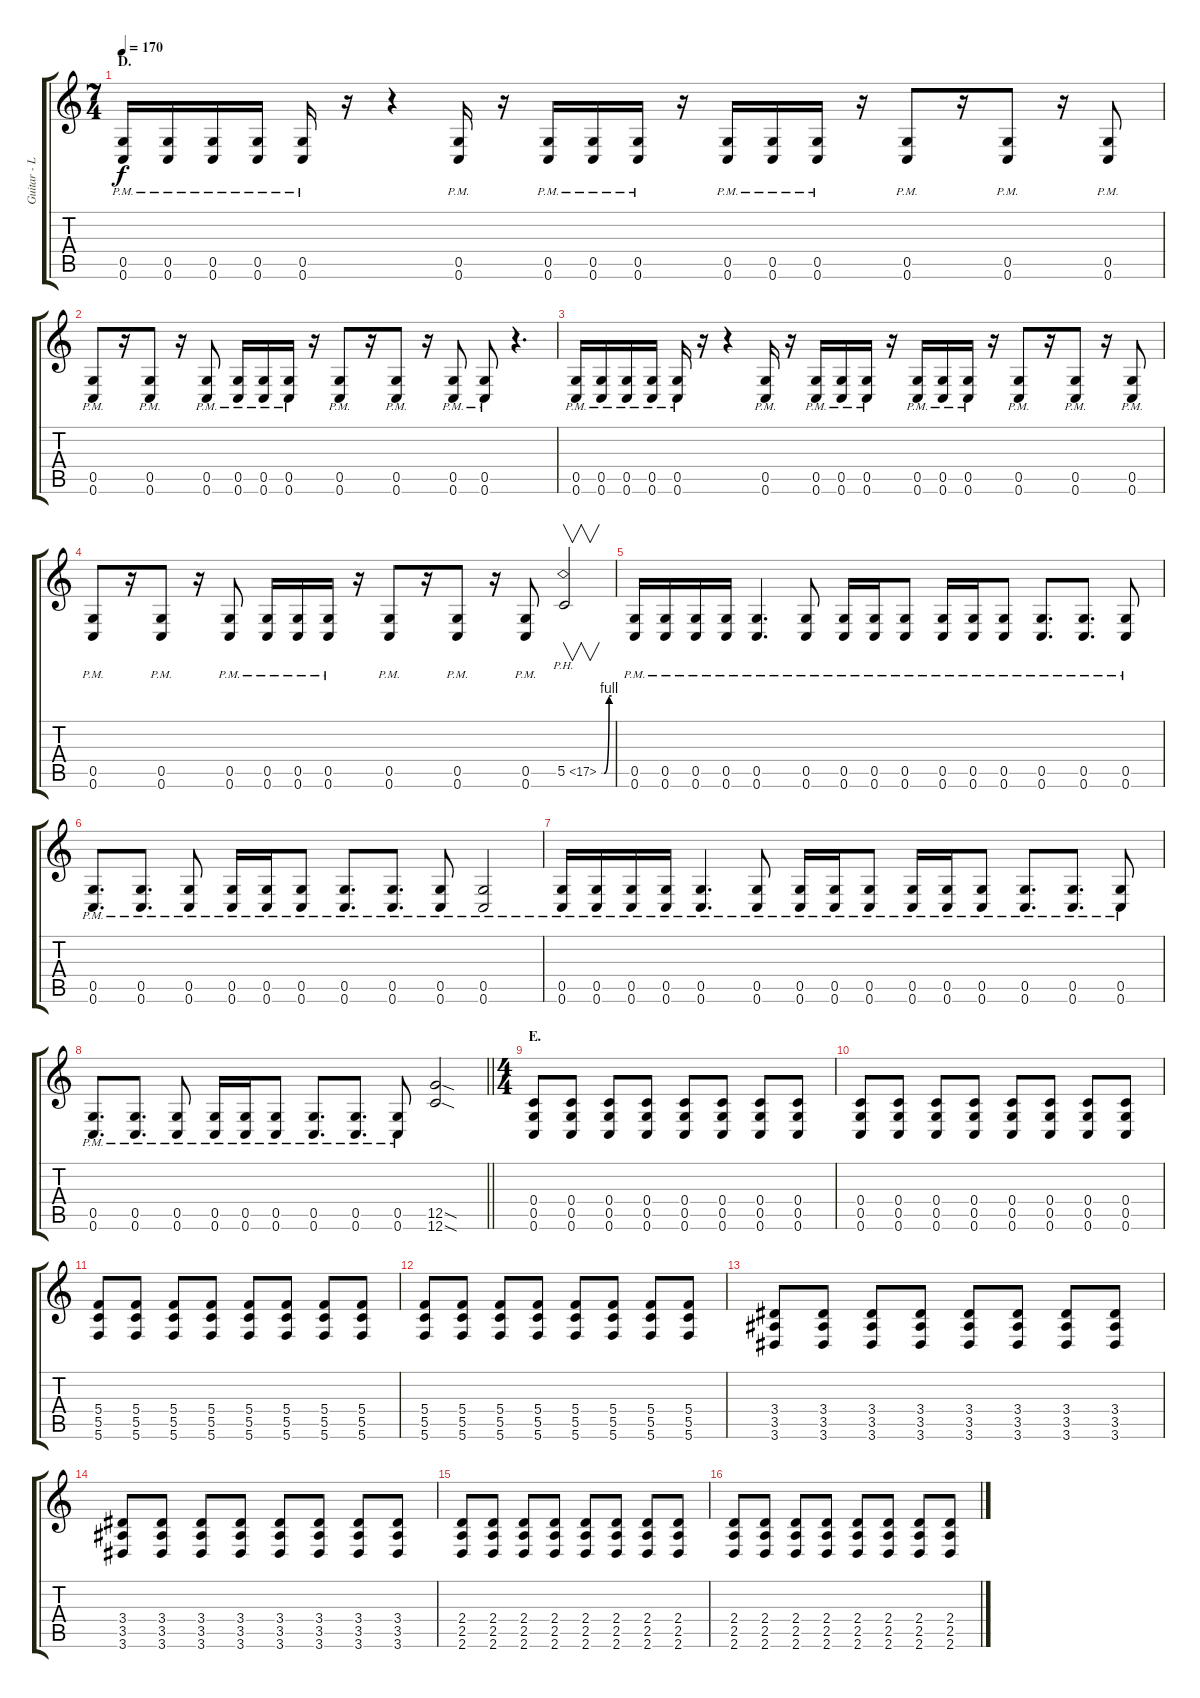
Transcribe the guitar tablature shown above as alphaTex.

\track ("Guitar - Left" "Guitar - L") {instrument distortionguitar}
\staff {score tabs}
\tuning (D4 A3 F3 C3 G2 C2) {hide}
\ts (7 4)
\section ("" "D.")
\tempo 170
\clef g2
\ks c
(0.5{pm} 0.6{pm}).16{dy f} (0.5{pm} 0.6{pm}).16 (0.5{pm} 0.6{pm}).16 (0.5{pm} 0.6{pm}).16 (0.5{pm} 0.6{pm}).16 r.16 r.4 (0.5{pm} 0.6{pm}).16 r.16 (0.5{pm} 0.6{pm}).16 (0.5{pm} 0.6{pm}).16 (0.5{pm} 0.6{pm}).16 r.16 (0.5{pm} 0.6{pm}).16 (0.5{pm} 0.6{pm}).16 (0.5{pm} 0.6{pm}).16 r.16 (0.5{pm} 0.6{pm}).8 r.16 (0.5{pm} 0.6{pm}).8 r.16 (0.5{pm} 0.6{pm}).8 |
(0.5{pm} 0.6{pm}).8 r.16 (0.5{pm} 0.6{pm}).8 r.16 (0.5{pm} 0.6{pm}).8 (0.5{pm} 0.6{pm}).16 (0.5{pm} 0.6{pm}).16 (0.5{pm} 0.6{pm}).16 r.16 (0.5{pm} 0.6{pm}).8 r.16 (0.5{pm} 0.6{pm}).8 r.16 (0.5{pm} 0.6{pm}).8 (0.5{pm} 0.6{pm}).8 r.4{d} |
(0.5{pm} 0.6{pm}).16 (0.5{pm} 0.6{pm}).16 (0.5{pm} 0.6{pm}).16 (0.5{pm} 0.6{pm}).16 (0.5{pm} 0.6{pm}).16 r.16 r.4 (0.5{pm} 0.6{pm}).16 r.16 (0.5{pm} 0.6{pm}).16 (0.5{pm} 0.6{pm}).16 (0.5{pm} 0.6{pm}).16 r.16 (0.5{pm} 0.6{pm}).16 (0.5{pm} 0.6{pm}).16 (0.5{pm} 0.6{pm}).16 r.16 (0.5{pm} 0.6{pm}).8 r.16 (0.5{pm} 0.6{pm}).8 r.16 (0.5{pm} 0.6{pm}).8 |
(0.5{pm} 0.6{pm}).8 r.16 (0.5{pm} 0.6{pm}).8 r.16 (0.5{pm} 0.6{pm}).8 (0.5{pm} 0.6{pm}).16 (0.5{pm} 0.6{pm}).16 (0.5{pm} 0.6{pm}).16 r.16 (0.5{pm} 0.6{pm}).8 r.16 (0.5{pm} 0.6{pm}).8 r.16 (0.5{pm} 0.6{pm}).8 5.5{be (custom 0 0 15 0 45 4 60 4) ph 12}.2{v} |
(0.5{pm} 0.6{pm}).16 (0.5{pm} 0.6{pm}).16 (0.5{pm} 0.6{pm}).16 (0.5{pm} 0.6{pm}).16 (0.5{pm} 0.6{pm}).4{d} (0.5{pm} 0.6{pm}).8 (0.5{pm} 0.6{pm}).16 (0.5{pm} 0.6{pm}).16 (0.5{pm} 0.6{pm}).8 (0.5{pm} 0.6{pm}).16 (0.5{pm} 0.6{pm}).16 (0.5{pm} 0.6{pm}).8 (0.5{pm} 0.6{pm}).8{d} (0.5{pm} 0.6{pm}).8{d} (0.5{pm} 0.6{pm}).8 |
(0.5{pm} 0.6{pm}).8{d} (0.5{pm} 0.6{pm}).8{d} (0.5{pm} 0.6{pm}).8 (0.5{pm} 0.6{pm}).16 (0.5{pm} 0.6{pm}).16 (0.5{pm} 0.6{pm}).8 (0.5{pm} 0.6{pm}).8{d} (0.5{pm} 0.6{pm}).8{d} (0.5{pm} 0.6{pm}).8 (0.5{pm} 0.6{pm}).2 |
(0.5{pm} 0.6{pm}).16 (0.5{pm} 0.6{pm}).16 (0.5{pm} 0.6{pm}).16 (0.5{pm} 0.6{pm}).16 (0.5{pm} 0.6{pm}).4{d} (0.5{pm} 0.6{pm}).8 (0.5{pm} 0.6{pm}).16 (0.5{pm} 0.6{pm}).16 (0.5{pm} 0.6{pm}).8 (0.5{pm} 0.6{pm}).16 (0.5{pm} 0.6{pm}).16 (0.5{pm} 0.6{pm}).8 (0.5{pm} 0.6{pm}).8{d} (0.5{pm} 0.6{pm}).8{d} (0.5{pm} 0.6{pm}).8 |
\barLineRight lightlight
(0.5{pm} 0.6{pm}).8{d} (0.5{pm} 0.6{pm}).8{d} (0.5{pm} 0.6{pm}).8 (0.5{pm} 0.6{pm}).16 (0.5{pm} 0.6{pm}).16 (0.5{pm} 0.6{pm}).8 (0.5{pm} 0.6{pm}).8{d} (0.5{pm} 0.6{pm}).8{d} (0.5{pm} 0.6{pm}).8 (12.5{sod} 12.6{sod}).2 |
\ts (4 4)
\section ("" "E.")
(0.4 0.5 0.6).8 (0.4 0.5 0.6).8 (0.4 0.5 0.6).8 (0.4 0.5 0.6).8 (0.4 0.5 0.6).8 (0.4 0.5 0.6).8 (0.4 0.5 0.6).8 (0.4 0.5 0.6).8 |
(0.4 0.5 0.6).8 (0.4 0.5 0.6).8 (0.4 0.5 0.6).8 (0.4 0.5 0.6).8 (0.4 0.5 0.6).8 (0.4 0.5 0.6).8 (0.4 0.5 0.6).8 (0.4 0.5 0.6).8 |
(5.4 5.5 5.6).8 (5.4 5.5 5.6).8 (5.4 5.5 5.6).8 (5.4 5.5 5.6).8 (5.4 5.5 5.6).8 (5.4 5.5 5.6).8 (5.4 5.5 5.6).8 (5.4 5.5 5.6).8 |
(5.4 5.5 5.6).8 (5.4 5.5 5.6).8 (5.4 5.5 5.6).8 (5.4 5.5 5.6).8 (5.4 5.5 5.6).8 (5.4 5.5 5.6).8 (5.4 5.5 5.6).8 (5.4 5.5 5.6).8 |
(3.4 3.5 3.6).8 (3.4 3.5 3.6).8 (3.4 3.5 3.6).8 (3.4 3.5 3.6).8 (3.4 3.5 3.6).8 (3.4 3.5 3.6).8 (3.4 3.5 3.6).8 (3.4 3.5 3.6).8 |
(3.4 3.5 3.6).8 (3.4 3.5 3.6).8 (3.4 3.5 3.6).8 (3.4 3.5 3.6).8 (3.4 3.5 3.6).8 (3.4 3.5 3.6).8 (3.4 3.5 3.6).8 (3.4 3.5 3.6).8 |
(2.4 2.5 2.6).8 (2.4 2.5 2.6).8 (2.4 2.5 2.6).8 (2.4 2.5 2.6).8 (2.4 2.5 2.6).8 (2.4 2.5 2.6).8 (2.4 2.5 2.6).8 (2.4 2.5 2.6).8 |
(2.4 2.5 2.6).8 (2.4 2.5 2.6).8 (2.4 2.5 2.6).8 (2.4 2.5 2.6).8 (2.4 2.5 2.6).8 (2.4 2.5 2.6).8 (2.4 2.5 2.6).8 (2.4 2.5 2.6).8
